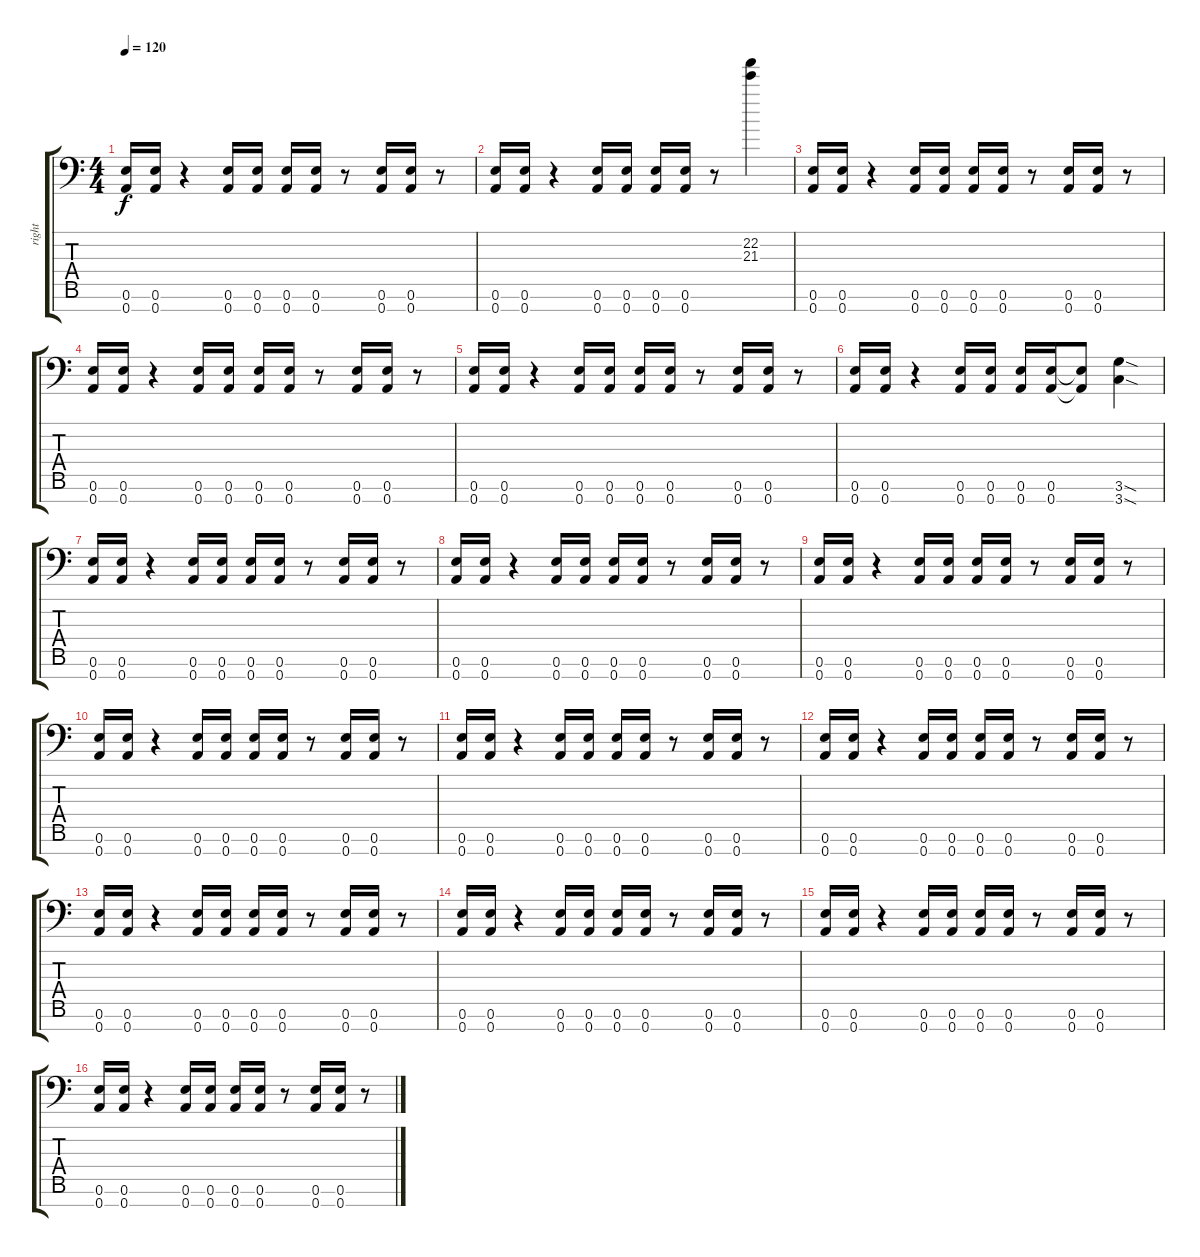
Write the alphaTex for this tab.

\track ("right" "right") {instrument distortionguitar}
\staff {score tabs}
\tuning (E4 B3 G3 D3 A2 E2 A1) {hide}
\ts (4 4)
\tempo 120
\clef f4
\ks c
(0.6 0.7).16{dy f} (0.6 0.7).16 r.4 (0.6 0.7).16 (0.6 0.7).16 (0.6 0.7).16 (0.6 0.7).16 r.8 (0.6 0.7).16 (0.6 0.7).16 r.8 |
(0.6 0.7).16 (0.6 0.7).16 r.4 (0.6 0.7).16 (0.6 0.7).16 (0.6 0.7).16 (0.6 0.7).16 r.8 (22.2 21.3).4 |
(0.6 0.7).16 (0.6 0.7).16 r.4 (0.6 0.7).16 (0.6 0.7).16 (0.6 0.7).16 (0.6 0.7).16 r.8 (0.6 0.7).16 (0.6 0.7).16 r.8 |
(0.6 0.7).16 (0.6 0.7).16 r.4 (0.6 0.7).16 (0.6 0.7).16 (0.6 0.7).16 (0.6 0.7).16 r.8 (0.6 0.7).16 (0.6 0.7).16 r.8 |
(0.6 0.7).16 (0.6 0.7).16 r.4 (0.6 0.7).16 (0.6 0.7).16 (0.6 0.7).16 (0.6 0.7).16 r.8 (0.6 0.7).16 (0.6 0.7).16 r.8 |
(0.6 0.7).16 (0.6 0.7).16 r.4 (0.6 0.7).16 (0.6 0.7).16 (0.6 0.7).16 (0.6 0.7).16 (0.6{t} 0.7{t}).8 (3.6{sod} 3.7{sod}).4 |
(0.6 0.7).16 (0.6 0.7).16 r.4 (0.6 0.7).16 (0.6 0.7).16 (0.6 0.7).16 (0.6 0.7).16 r.8 (0.6 0.7).16 (0.6 0.7).16 r.8 |
(0.6 0.7).16 (0.6 0.7).16 r.4 (0.6 0.7).16 (0.6 0.7).16 (0.6 0.7).16 (0.6 0.7).16 r.8 (0.6 0.7).16 (0.6 0.7).16 r.8 |
(0.6 0.7).16 (0.6 0.7).16 r.4 (0.6 0.7).16 (0.6 0.7).16 (0.6 0.7).16 (0.6 0.7).16 r.8 (0.6 0.7).16 (0.6 0.7).16 r.8 |
(0.6 0.7).16 (0.6 0.7).16 r.4 (0.6 0.7).16 (0.6 0.7).16 (0.6 0.7).16 (0.6 0.7).16 r.8 (0.6 0.7).16 (0.6 0.7).16 r.8 |
(0.6 0.7).16 (0.6 0.7).16 r.4 (0.6 0.7).16 (0.6 0.7).16 (0.6 0.7).16 (0.6 0.7).16 r.8 (0.6 0.7).16 (0.6 0.7).16 r.8 |
(0.6 0.7).16 (0.6 0.7).16 r.4 (0.6 0.7).16 (0.6 0.7).16 (0.6 0.7).16 (0.6 0.7).16 r.8 (0.6 0.7).16 (0.6 0.7).16 r.8 |
(0.6 0.7).16 (0.6 0.7).16 r.4 (0.6 0.7).16 (0.6 0.7).16 (0.6 0.7).16 (0.6 0.7).16 r.8 (0.6 0.7).16 (0.6 0.7).16 r.8 |
(0.6 0.7).16 (0.6 0.7).16 r.4 (0.6 0.7).16 (0.6 0.7).16 (0.6 0.7).16 (0.6 0.7).16 r.8 (0.6 0.7).16 (0.6 0.7).16 r.8 |
(0.6 0.7).16 (0.6 0.7).16 r.4 (0.6 0.7).16 (0.6 0.7).16 (0.6 0.7).16 (0.6 0.7).16 r.8 (0.6 0.7).16 (0.6 0.7).16 r.8 |
(0.6 0.7).16 (0.6 0.7).16 r.4 (0.6 0.7).16 (0.6 0.7).16 (0.6 0.7).16 (0.6 0.7).16 r.8 (0.6 0.7).16 (0.6 0.7).16 r.8
